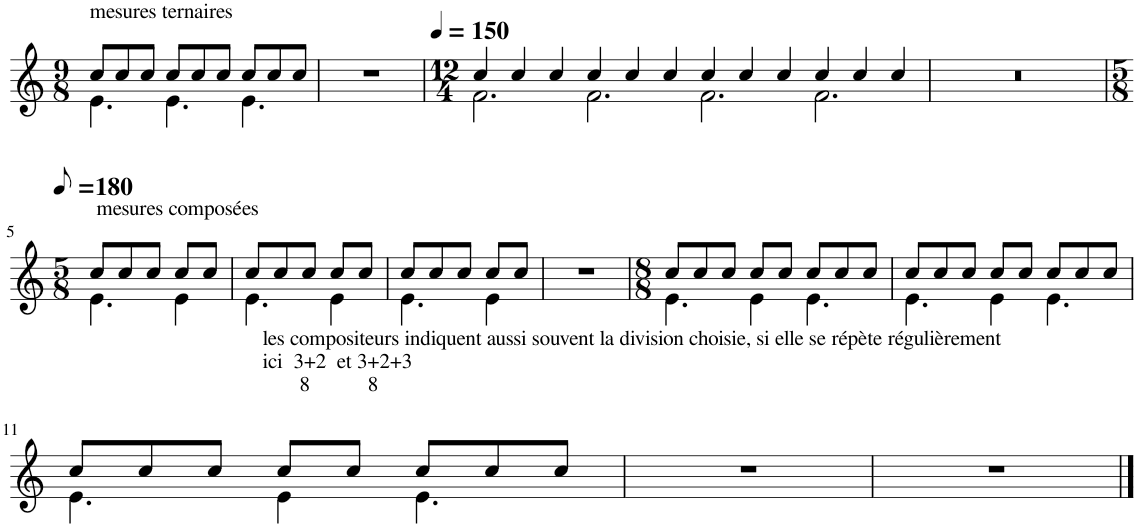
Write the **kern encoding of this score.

**kern
*part1
*staff1
*I"Piano
*I'Pno.
*clefG2
*k[]
*M9/8
=1
*^
!LO:TX:a:t=mesures ternaires	!
8cc/L	4.e\
8cc/	.
8cc/J	.
8cc/L	4.e\
8cc/	.
8cc/J	.
8cc/L	4.e\
8cc/	.
8cc/J	.
*v	*v
=2
8%9r
=3
*M12/4
*MM150
*^
4cc/	2.f\
4cc/	.
4cc/	.
4cc/	2.f\
4cc/	.
4cc/	.
4cc/	2.f\
4cc/	.
4cc/	.
4cc/	2.f\
4cc/	.
4cc/	.
*v	*v
=4
0.r
!!LO:LB:g=z
=5
*M5/8
*MM90
*^
!LO:TX:a:t=mesures composées	!
8cc/L	4.e\
8cc/	.
8cc/J	.
8cc/L	4e\
8cc/J	.
=6	=6
!LO:TX:b:t=les compositeurs indiquent aussi souvent la division choisie, si elle se répète régulièrement	!
!LO:TX:b:t=ici  3+2  et 3+2+3	!
!LO:TX:b:t=8           8	!
8cc/L	4.e\
8cc/	.
8cc/J	.
8cc/L	4e\
8cc/J	.
=7	=7
8cc/L	4.e\
8cc/	.
8cc/J	.
8cc/L	4e\
8cc/J	.
*v	*v
=8
8%5r
=9
*M8/8
*^
8cc/L	4.e\
8cc/	.
8cc/J	.
8cc/L	4e\
8cc/J	.
8cc/L	4.e\
8cc/	.
8cc/J	.
=10	=10
8cc/L	4.e\
8cc/	.
8cc/J	.
8cc/L	4e\
8cc/J	.
8cc/L	4.e\
8cc/	.
8cc/J	.
!!LO:LB:g=z	!!
=11	=11
8cc/L	4.e\
8cc/	.
8cc/J	.
8cc/L	4e\
8cc/J	.
8cc/L	4.e\
8cc/	.
8cc/J	.
*v	*v
=12
1r
=13
1r
==
*-
